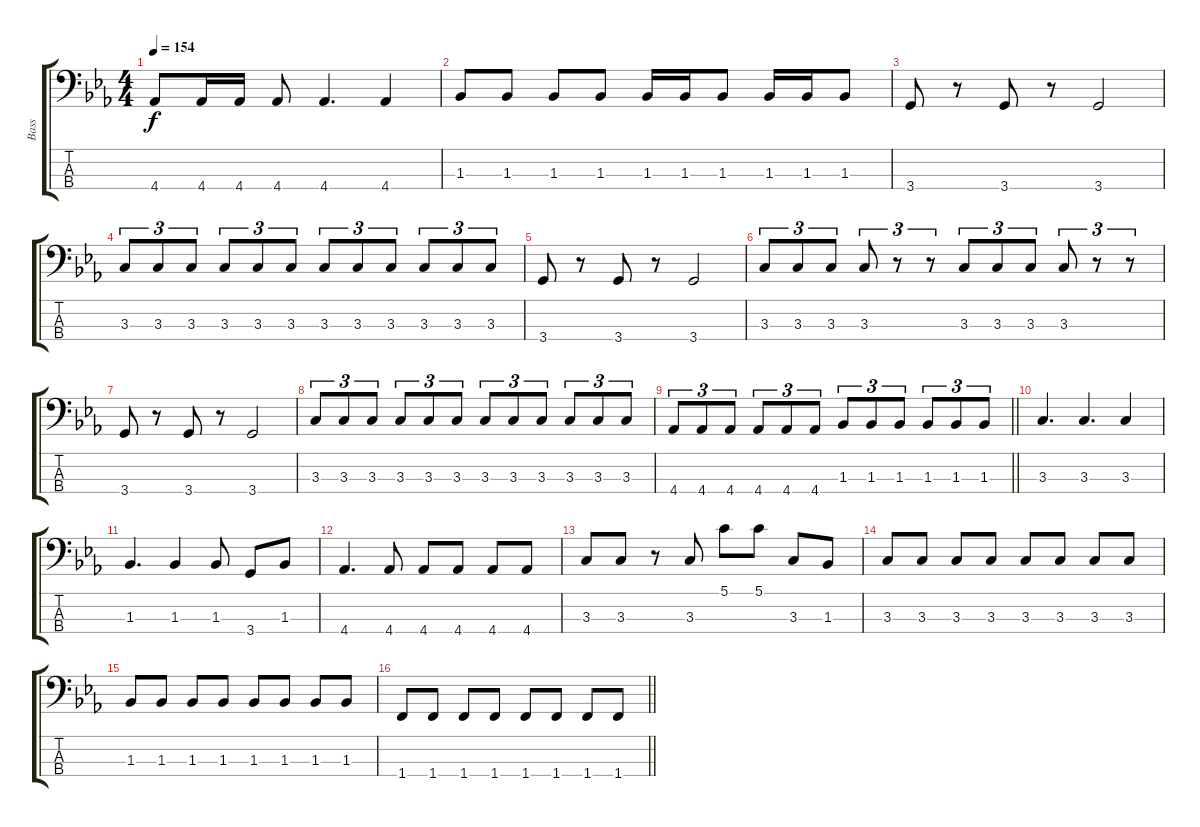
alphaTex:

\track ("Bass" "Bass") {instrument electricbassfinger}
\staff {score tabs}
\tuning (G2 D2 A1 E1) {hide}
\ts (4 4)
\tempo 154
\clef f4
\ks cminor
4.4.8{dy f} 4.4.16 4.4.16 4.4.8 4.4.4{d} 4.4.4 |
1.3.8 1.3.8 1.3.8 1.3.8 1.3.16 1.3.16 1.3.8 1.3.16 1.3.16 1.3.8 |
3.4.8 r.8 3.4.8 r.8 3.4.2 |
3.3.8{tu (3 2)} 3.3.8{tu (3 2)} 3.3.8{tu (3 2)} 3.3.8{tu (3 2)} 3.3.8{tu (3 2)} 3.3.8{tu (3 2)} 3.3.8{tu (3 2)} 3.3.8{tu (3 2)} 3.3.8{tu (3 2)} 3.3.8{tu (3 2)} 3.3.8{tu (3 2)} 3.3.8{tu (3 2)} |
3.4.8 r.8 3.4.8 r.8 3.4.2 |
3.3.8{tu (3 2)} 3.3.8{tu (3 2)} 3.3.8{tu (3 2)} 3.3.8{tu (3 2)} r.8{tu (3 2)} r.8{tu (3 2)} 3.3.8{tu (3 2)} 3.3.8{tu (3 2)} 3.3.8{tu (3 2)} 3.3.8{tu (3 2)} r.8{tu (3 2)} r.8{tu (3 2)} |
3.4.8 r.8 3.4.8 r.8 3.4.2 |
3.3.8{tu (3 2)} 3.3.8{tu (3 2)} 3.3.8{tu (3 2)} 3.3.8{tu (3 2)} 3.3.8{tu (3 2)} 3.3.8{tu (3 2)} 3.3.8{tu (3 2)} 3.3.8{tu (3 2)} 3.3.8{tu (3 2)} 3.3.8{tu (3 2)} 3.3.8{tu (3 2)} 3.3.8{tu (3 2)} |
\barLineRight lightlight
4.4.8{tu (3 2)} 4.4.8{tu (3 2)} 4.4.8{tu (3 2)} 4.4.8{tu (3 2)} 4.4.8{tu (3 2)} 4.4.8{tu (3 2)} 1.3.8{tu (3 2)} 1.3.8{tu (3 2)} 1.3.8{tu (3 2)} 1.3.8{tu (3 2)} 1.3.8{tu (3 2)} 1.3.8{tu (3 2)} |
\section ("" "")
3.3.4{d} 3.3.4{d} 3.3.4 |
1.3.4{d} 1.3.4 1.3.8 3.4.8 1.3.8 |
4.4.4{d} 4.4.8 4.4.8 4.4.8 4.4.8 4.4.8 |
3.3.8 3.3.8 r.8 3.3.8 5.1.8 5.1.8 3.3.8 1.3.8 |
3.3.8 3.3.8 3.3.8 3.3.8 3.3.8 3.3.8 3.3.8 3.3.8 |
1.3.8 1.3.8 1.3.8 1.3.8 1.3.8 1.3.8 1.3.8 1.3.8 |
\barLineRight lightlight
1.4.8 1.4.8 1.4.8 1.4.8 1.4.8 1.4.8 1.4.8 1.4.8
